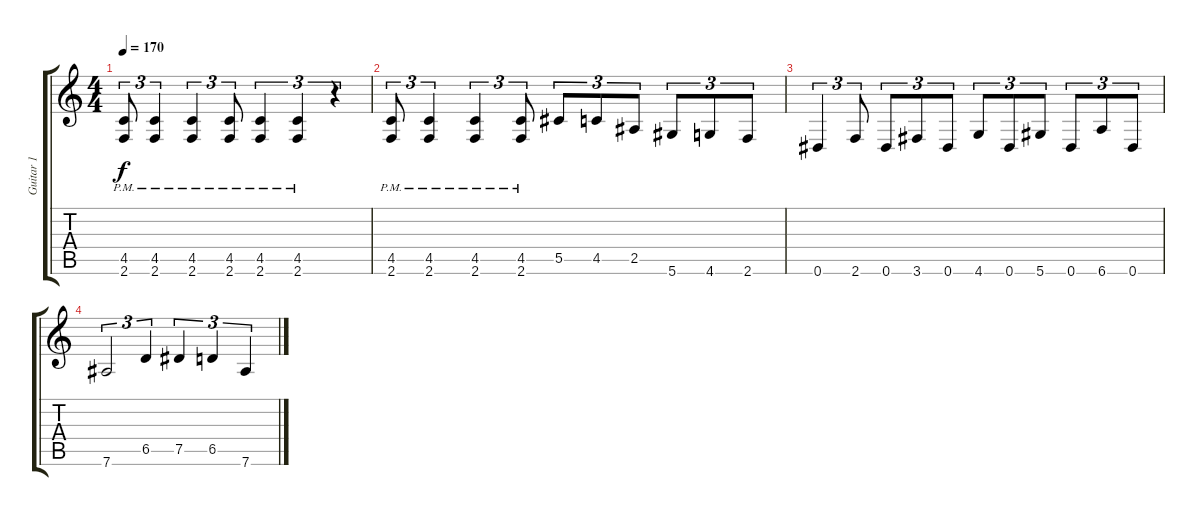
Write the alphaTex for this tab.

\track ("Guitar 1" "Guitar 1") {instrument overdrivenguitar}
\staff {score tabs}
\tuning (Eb4 Bb3 Gb3 Db3 Ab2 Eb2) {hide}
\ts (4 4)
\tempo 170
\clef g2
\ks c
(4.5{pm} 2.6{pm}).8{tu (3 2) dy f} (4.5{pm} 2.6{pm}).4{tu (3 2)} (4.5{pm} 2.6{pm}).4{tu (3 2)} (4.5{pm} 2.6{pm}).8{tu (3 2)} (4.5{pm} 2.6{pm}).4{tu (3 2)} (4.5{pm} 2.6{pm}).4{tu (3 2)} r.4{tu (3 2)} |
(4.5{pm} 2.6{pm}).8{tu (3 2)} (4.5{pm} 2.6{pm}).4{tu (3 2)} (4.5{pm} 2.6{pm}).4{tu (3 2)} (4.5{pm} 2.6{pm}).8{tu (3 2)} 5.5.8{tu (3 2)} 4.5.8{tu (3 2)} 2.5.8{tu (3 2)} 5.6.8{tu (3 2)} 4.6.8{tu (3 2)} 2.6.8{tu (3 2)} |
0.6.4{tu (3 2)} 2.6.8{tu (3 2)} 0.6.8{tu (3 2)} 3.6.8{tu (3 2)} 0.6.8{tu (3 2)} 4.6.8{tu (3 2)} 0.6.8{tu (3 2)} 5.6.8{tu (3 2)} 0.6.8{tu (3 2)} 6.6.8{tu (3 2)} 0.6.8{tu (3 2)} |
7.6.2{tu (3 2)} 6.5.4{tu (3 2)} 7.5.4{tu (3 2)} 6.5.4{tu (3 2)} 7.6.4{tu (3 2)}
